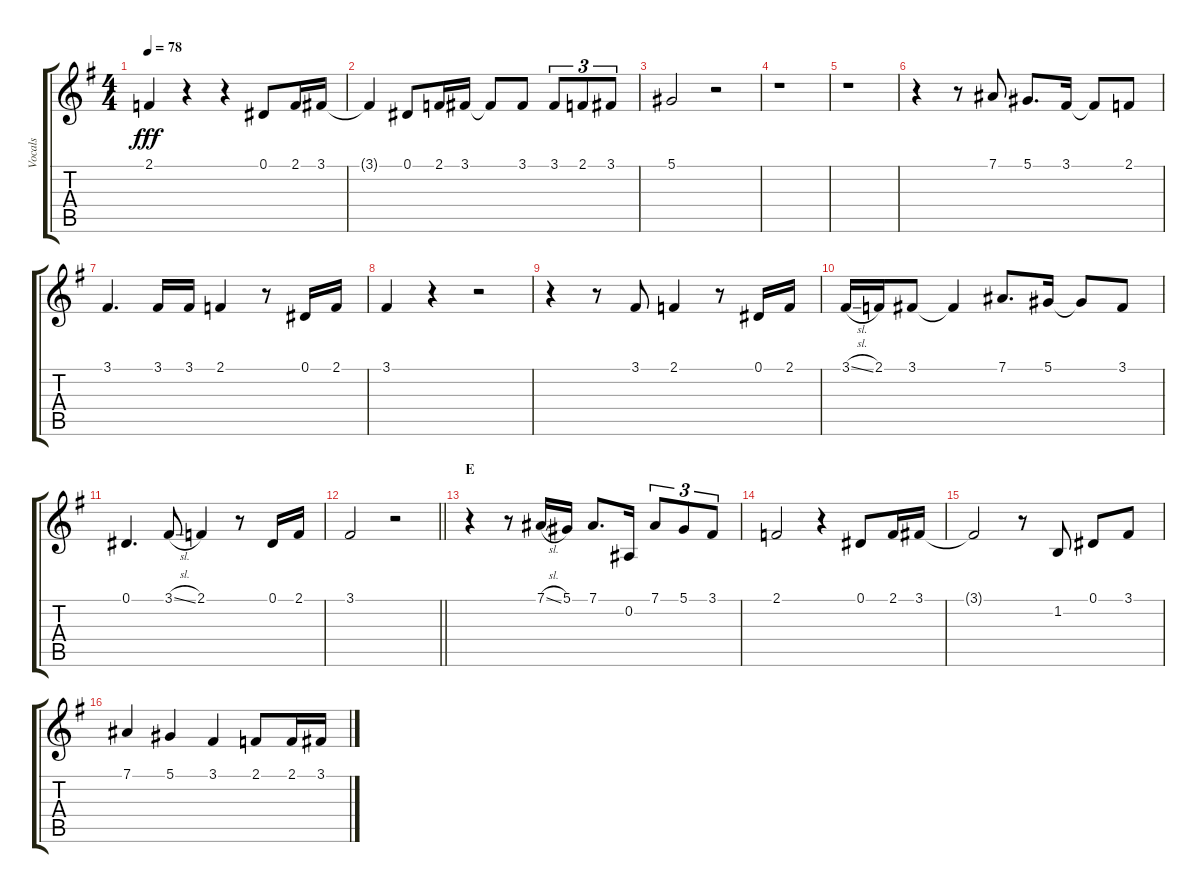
\track ("Vocals" "Vocals") {instrument voiceoohs}
\staff {score tabs}
\tuning (Eb4 Bb3 Gb3 Db3 Ab2 Eb2) {hide}
\ts (4 4)
\tempo 78
\clef g2
\ks g
2.1.4{dy fff} r.4 r.4 0.1.8 2.1.16 3.1.16 |
3.1{t}.4 0.1.8 2.1.16 3.1.16 3.1{t}.8 3.1.8 3.1.8{tu (3 2)} 2.1.8{tu (3 2)} 3.1.8{tu (3 2)} |
5.1.2 r.2 |
r.1 |
r.1 |
r.4 r.8 7.1.8 5.1.8{d} 3.1.16 3.1{t}.8 2.1.8 |
3.1.4{d} 3.1.16 3.1.16 2.1.4 r.8 0.1.16 2.1.16 |
3.1.4 r.4 r.2 |
r.4 r.8 3.1.8 2.1.4 r.8 0.1.16 2.1.16 |
3.1{sl}.16 2.1.16 3.1.8 3.1{t}.4 7.1.8{d} 5.1.16 5.1{t}.8 3.1.8 |
0.1.4{d} 3.1{sl}.8 2.1.4 r.8 0.1.16 2.1.16 |
\barLineRight lightlight
3.1.2 r.2 |
\section ("" "E")
r.4 r.8 7.1{sl}.16 5.1.16 7.1.8{d} 0.2.16 7.1.8{tu (3 2)} 5.1.8{tu (3 2)} 3.1.8{tu (3 2)} |
2.1.2 r.4 0.1.8 2.1.16 3.1.16 |
3.1{t}.2 r.8 1.2.8 0.1.8 3.1.8 |
7.1.4 5.1.4 3.1.4 2.1.8 2.1.16 3.1.16
